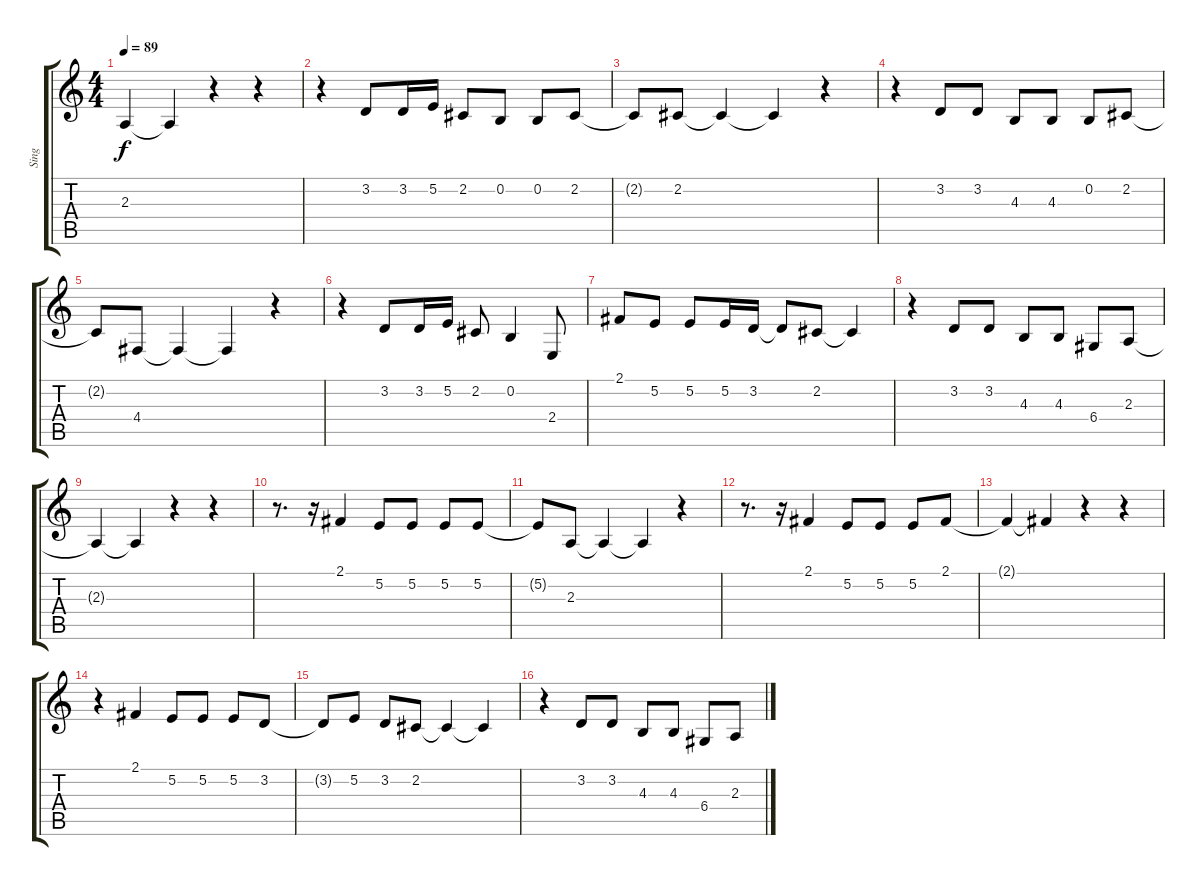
\track ("Sing" "Sing") {instrument synthvoice}
\staff {score tabs}
\tuning (E4 B3 G3 D3 A2 E2) {hide}
\ts (4 4)
\tempo 89
\clef g2
\ks c
2.3{t}.4{dy f} 2.3{t}.4 r.4 r.4 |
r.4 3.2.8 3.2.16 5.2.16 2.2.8 0.2.8 0.2.8 2.2.8 |
2.2{t}.8 2.2.8 2.2{t}.4 2.2{t}.4 r.4 |
r.4 3.2.8 3.2.8 4.3.8 4.3.8 0.2.8 2.2.8 |
2.2{t}.8 4.4.8 4.4{t}.4 4.4{t}.4 r.4 |
r.4 3.2.8 3.2.16 5.2.16 2.2.8 0.2.4 2.4.8 |
2.1.8 5.2.8 5.2.8 5.2.16 3.2.16 3.2{t}.8 2.2.8 2.2{t}.4 |
r.4 3.2.8 3.2.8 4.3.8 4.3.8 6.4.8 2.3.8 |
2.3{t}.4 2.3{t}.4 r.4 r.4 |
r.8{d} r.16 2.1.4 5.2.8 5.2.8 5.2.8 5.2.8 |
5.2{t}.8 2.3.8 2.3{t}.4 2.3{t}.4 r.4 |
r.8{d} r.16 2.1.4 5.2.8 5.2.8 5.2.8 2.1.8 |
2.1{t}.4 2.1{t}.4 r.4 r.4 |
r.4 2.1.4 5.2.8 5.2.8 5.2.8 3.2.8 |
3.2{t}.8 5.2.8 3.2.8 2.2.8 2.2{t}.4 2.2{t}.4 |
r.4 3.2.8 3.2.8 4.3.8 4.3.8 6.4.8 2.3.8
